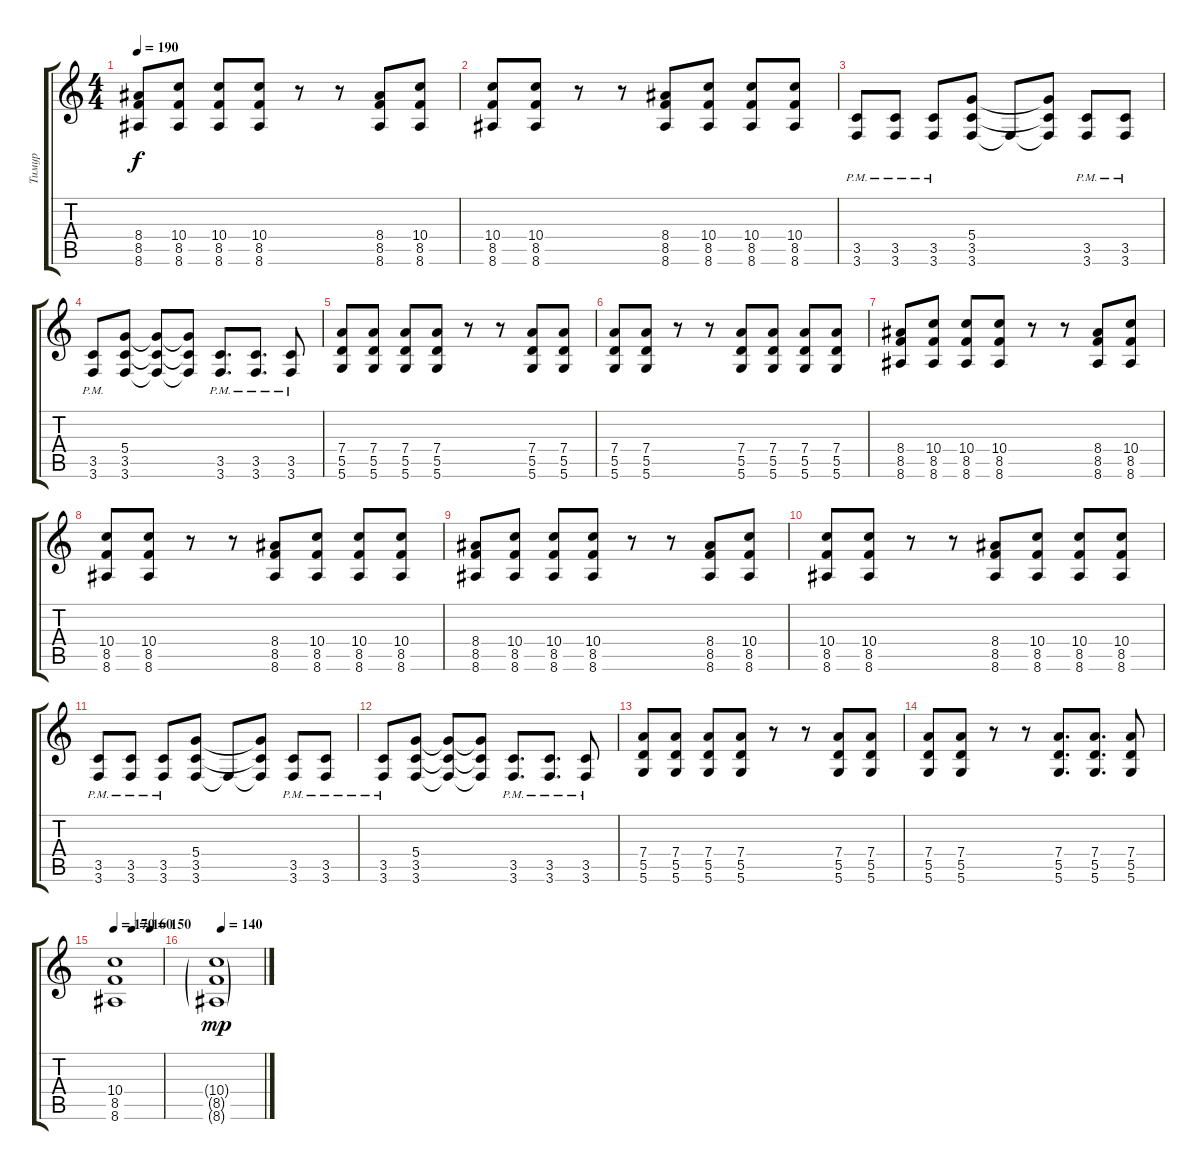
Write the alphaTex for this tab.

\track ("Тимур" "Тимур") {instrument distortionguitar}
\staff {score tabs}
\tuning (E4 B3 G3 D3 A2 D2) {hide}
\ts (4 4)
\tempo 190
\clef g2
\ks c
(8.4 8.5 8.6).8{dy f} (10.4 8.5 8.6).8 (10.4 8.5 8.6).8 (10.4 8.5 8.6).8 r.8 r.8 (8.4 8.5 8.6).8 (10.4 8.5 8.6).8 |
(10.4 8.5 8.6).8 (10.4 8.5 8.6).8 r.8 r.8 (8.4 8.5 8.6).8 (10.4 8.5 8.6).8 (10.4 8.5 8.6).8 (10.4 8.5 8.6).8 |
(3.5{pm} 3.6{pm}).8 (3.5{pm} 3.6{pm}).8 (3.5{pm} 3.6{pm}).8 (5.4 3.5 3.6).8 3.6{t}.8 (5.4{t} 3.5{t} 3.6{t}).8 (3.5{pm} 3.6{pm}).8 (3.5{pm} 3.6{pm}).8 |
(3.5{pm} 3.6{pm}).8 (5.4 3.5 3.6).8 (5.4{t} 3.5{t} 3.6{t}).8 (5.4{t} 3.5{t} 3.6{t}).8 (3.5{pm} 3.6{pm}).8{d} (3.5{pm} 3.6{pm}).8{d} (3.5{pm} 3.6{pm}).8 |
(7.4 5.5 5.6).8 (7.4 5.5 5.6).8 (7.4 5.5 5.6).8 (7.4 5.5 5.6).8 r.8 r.8 (7.4 5.5 5.6).8 (7.4 5.5 5.6).8 |
(7.4 5.5 5.6).8 (7.4 5.5 5.6).8 r.8 r.8 (7.4 5.5 5.6).8 (7.4 5.5 5.6).8 (7.4 5.5 5.6).8 (7.4 5.5 5.6).8 |
(8.4 8.5 8.6).8 (10.4 8.5 8.6).8 (10.4 8.5 8.6).8 (10.4 8.5 8.6).8 r.8 r.8 (8.4 8.5 8.6).8 (10.4 8.5 8.6).8 |
(10.4 8.5 8.6).8 (10.4 8.5 8.6).8 r.8 r.8 (8.4 8.5 8.6).8 (10.4 8.5 8.6).8 (10.4 8.5 8.6).8 (10.4 8.5 8.6).8 |
(8.4 8.5 8.6).8 (10.4 8.5 8.6).8 (10.4 8.5 8.6).8 (10.4 8.5 8.6).8 r.8 r.8 (8.4 8.5 8.6).8 (10.4 8.5 8.6).8 |
(10.4 8.5 8.6).8 (10.4 8.5 8.6).8 r.8 r.8 (8.4 8.5 8.6).8 (10.4 8.5 8.6).8 (10.4 8.5 8.6).8 (10.4 8.5 8.6).8 |
(3.5{pm} 3.6{pm}).8 (3.5{pm} 3.6{pm}).8 (3.5{pm} 3.6{pm}).8 (5.4 3.5 3.6).8 3.6{t}.8 (5.4{t} 3.5{t} 3.6{t}).8 (3.5{pm} 3.6{pm}).8 (3.5{pm} 3.6{pm}).8 |
(3.5{pm} 3.6{pm}).8 (5.4 3.5 3.6).8 (5.4{t} 3.5{t} 3.6{t}).8 (5.4{t} 3.5{t} 3.6{t}).8 (3.5{pm} 3.6{pm}).8{d} (3.5{pm} 3.6{pm}).8{d} (3.5{pm} 3.6{pm}).8 |
(7.4 5.5 5.6).8 (7.4 5.5 5.6).8 (7.4 5.5 5.6).8 (7.4 5.5 5.6).8 r.8 r.8 (7.4 5.5 5.6).8 (7.4 5.5 5.6).8 |
(7.4 5.5 5.6).8 (7.4 5.5 5.6).8 r.8 r.8 (7.4 5.5 5.6).8{d} (7.4 5.5 5.6).8{d} (7.4 5.5 5.6).8 |
\tempo 170
\tempo (160 0.375)
\tempo (150 0.75)
(10.4 8.5 8.6).1 |
\tempo (140 0.125)
(10.4{g} 8.5{g} 8.6{g}).1{dy mp}
